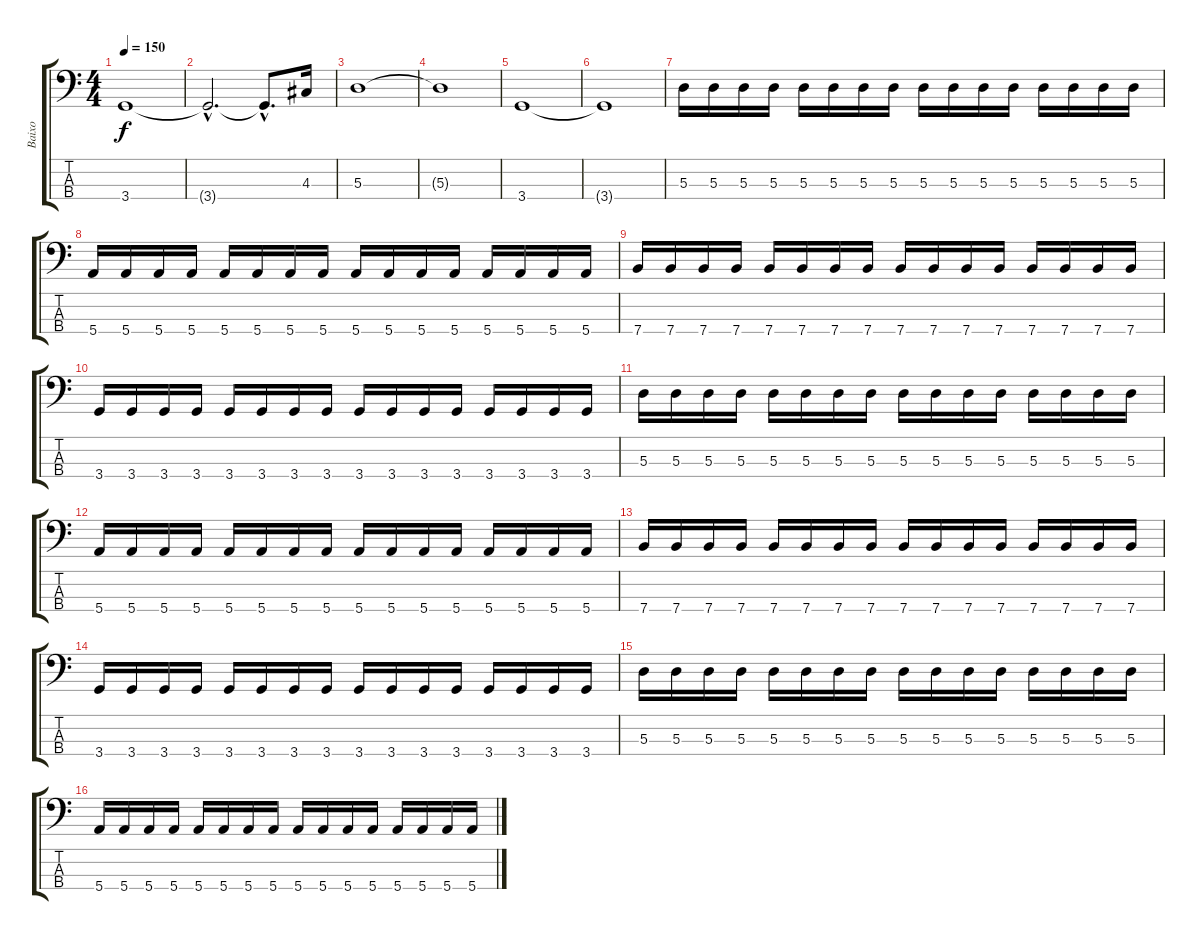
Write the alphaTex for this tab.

\track ("Baixo" "Baixo") {instrument electricbasspick}
\staff {score tabs}
\tuning (G2 D2 A1 E1) {hide}
\ts (4 4)
\tempo 150
\clef f4
\ks c
3.4.1{dy f} |
3.4{hac t}.2{d} 3.4{hac t}.8{d} 4.3.16 |
5.3.1 |
5.3{t}.1 |
3.4.1 |
3.4{t}.1 |
5.3.16 5.3.16 5.3.16 5.3.16 5.3.16 5.3.16 5.3.16 5.3.16 5.3.16 5.3.16 5.3.16 5.3.16 5.3.16 5.3.16 5.3.16 5.3.16 |
5.4.16 5.4.16 5.4.16 5.4.16 5.4.16 5.4.16 5.4.16 5.4.16 5.4.16 5.4.16 5.4.16 5.4.16 5.4.16 5.4.16 5.4.16 5.4.16 |
7.4.16 7.4.16 7.4.16 7.4.16 7.4.16 7.4.16 7.4.16 7.4.16 7.4.16 7.4.16 7.4.16 7.4.16 7.4.16 7.4.16 7.4.16 7.4.16 |
3.4.16 3.4.16 3.4.16 3.4.16 3.4.16 3.4.16 3.4.16 3.4.16 3.4.16 3.4.16 3.4.16 3.4.16 3.4.16 3.4.16 3.4.16 3.4.16 |
5.3.16 5.3.16 5.3.16 5.3.16 5.3.16 5.3.16 5.3.16 5.3.16 5.3.16 5.3.16 5.3.16 5.3.16 5.3.16 5.3.16 5.3.16 5.3.16 |
5.4.16 5.4.16 5.4.16 5.4.16 5.4.16 5.4.16 5.4.16 5.4.16 5.4.16 5.4.16 5.4.16 5.4.16 5.4.16 5.4.16 5.4.16 5.4.16 |
7.4.16 7.4.16 7.4.16 7.4.16 7.4.16 7.4.16 7.4.16 7.4.16 7.4.16 7.4.16 7.4.16 7.4.16 7.4.16 7.4.16 7.4.16 7.4.16 |
3.4.16 3.4.16 3.4.16 3.4.16 3.4.16 3.4.16 3.4.16 3.4.16 3.4.16 3.4.16 3.4.16 3.4.16 3.4.16 3.4.16 3.4.16 3.4.16 |
5.3.16 5.3.16 5.3.16 5.3.16 5.3.16 5.3.16 5.3.16 5.3.16 5.3.16 5.3.16 5.3.16 5.3.16 5.3.16 5.3.16 5.3.16 5.3.16 |
5.4.16 5.4.16 5.4.16 5.4.16 5.4.16 5.4.16 5.4.16 5.4.16 5.4.16 5.4.16 5.4.16 5.4.16 5.4.16 5.4.16 5.4.16 5.4.16
